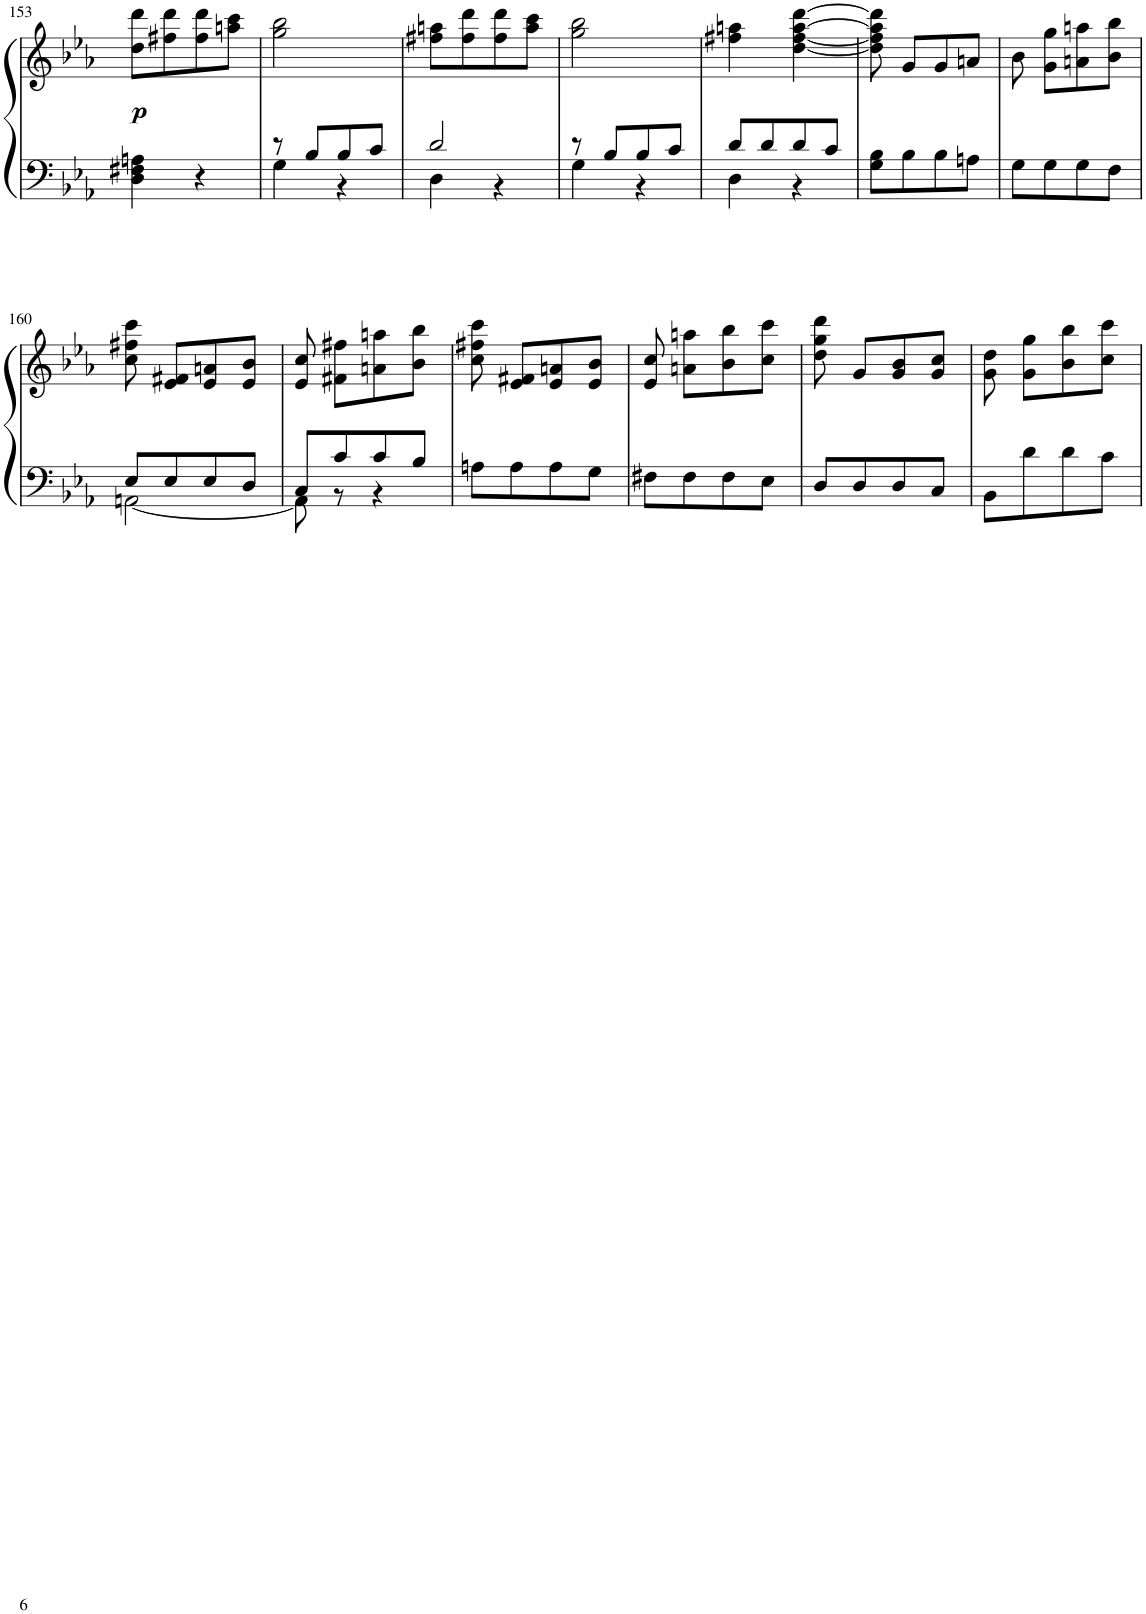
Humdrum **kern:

**kern	**kern	**dynam
*part1	*part1	*part1
*staff2	*staff1	*staff1/2
*I"Piano	*	*
*I'Pno	*	*
!!LO:LB:g=z
*clefF4	*clefG2	*
*k[b-e-a-]	*k[b-e-a-]	*
*M2/4	*M2/4	*
=152	=152	=152
8An\ 8c\L	4cc\ 4ccc\	.
8A\ 8c\	.	.
8A\ 8c\	4cc#X\ 4ccc#X\	.
8G\ 8B-\J	.	.
!!LO:PB:g=z
=153	=153	=153
!	!	!LO:DY:b
4D\ 4F#X\ 4An\	8dd\ 8ddd\L	p
.	8ff#X\ 8ddd\	.
4r	8ff#\ 8ddd\	.
.	8aan\ 8ccc\J	.
=154	=154	=154
*^	*	*
8r	4G\	2gg\ 2bb-\	.
8B-/L	.	.	.
8B-/	4r	.	.
8c/J	.	.	.
=155	=155	=155	=155
2d/	4D\	8ff#X\ 8aan\L	.
.	.	8ff#\ 8ddd\	.
.	4r	8ff#\ 8ddd\	.
.	.	8aa\ 8ccc\J	.
=156	=156	=156	=156
8r	4G\	2gg\ 2bb-\	.
8B-/L	.	.	.
8B-/	4r	.	.
8c/J	.	.	.
=157	=157	=157	=157
8d/L	4D\	4ff#X\ 4aan\	.
8d/	.	.	.
8d/	4r	[4dd\ [4ff#\ [4aa\ [4ddd\	.
8c/J	.	.	.
*v	*v	*	*
=158	=158	=158
8G\ 8B-\L	8dd\] 8ff#\] 8aa\] 8ddd\]	.
8B-\	8g/L	.
8B-\	8g/	.
8An\J	8an/J	.
=159	=159	=159
8G\L	8b-\	.
8G\	8g\ 8gg\L	.
8G\	8an\ 8aan\	.
8F\J	8b-\ 8bb-\J	.
!!LO:LB:g=z
=160	=160	=160
*^	*	*
8E-/L	[2AAn\	8cc\ 8ff#X\ 8ccc\	.
8E-/	.	8e-/ 8f#X/L	.
8E-/	.	8e-/ 8an/	.
8D/J	.	8e-/ 8b-/J	.
=161	=161	=161	=161
8C/L	8AA\]	8e-/ 8cc/	.
8c/	8r	8f#X\ 8ff#X\L	.
8c/	4r	8an\ 8aan\	.
8B-/J	.	8b-\ 8bb-\J	.
*v	*v	*	*
=162	=162	=162
8An\L	8cc\ 8ff#X\ 8ccc\	.
8A\	8e-/ 8f#X/L	.
8A\	8e-/ 8an/	.
8G\J	8e-/ 8b-/J	.
=163	=163	=163
8F#X\L	8e-/ 8cc/	.
8F#\	8an\ 8aan\L	.
8F#\	8b-\ 8bb-\	.
8E-\J	8cc\ 8ccc\J	.
=164	=164	=164
8D/L	8dd\ 8gg\ 8ddd\	.
8D/	8g/L	.
8D/	8g/ 8b-/	.
8C/J	8g/ 8cc/J	.
=	=	=
*-	*-	*-
